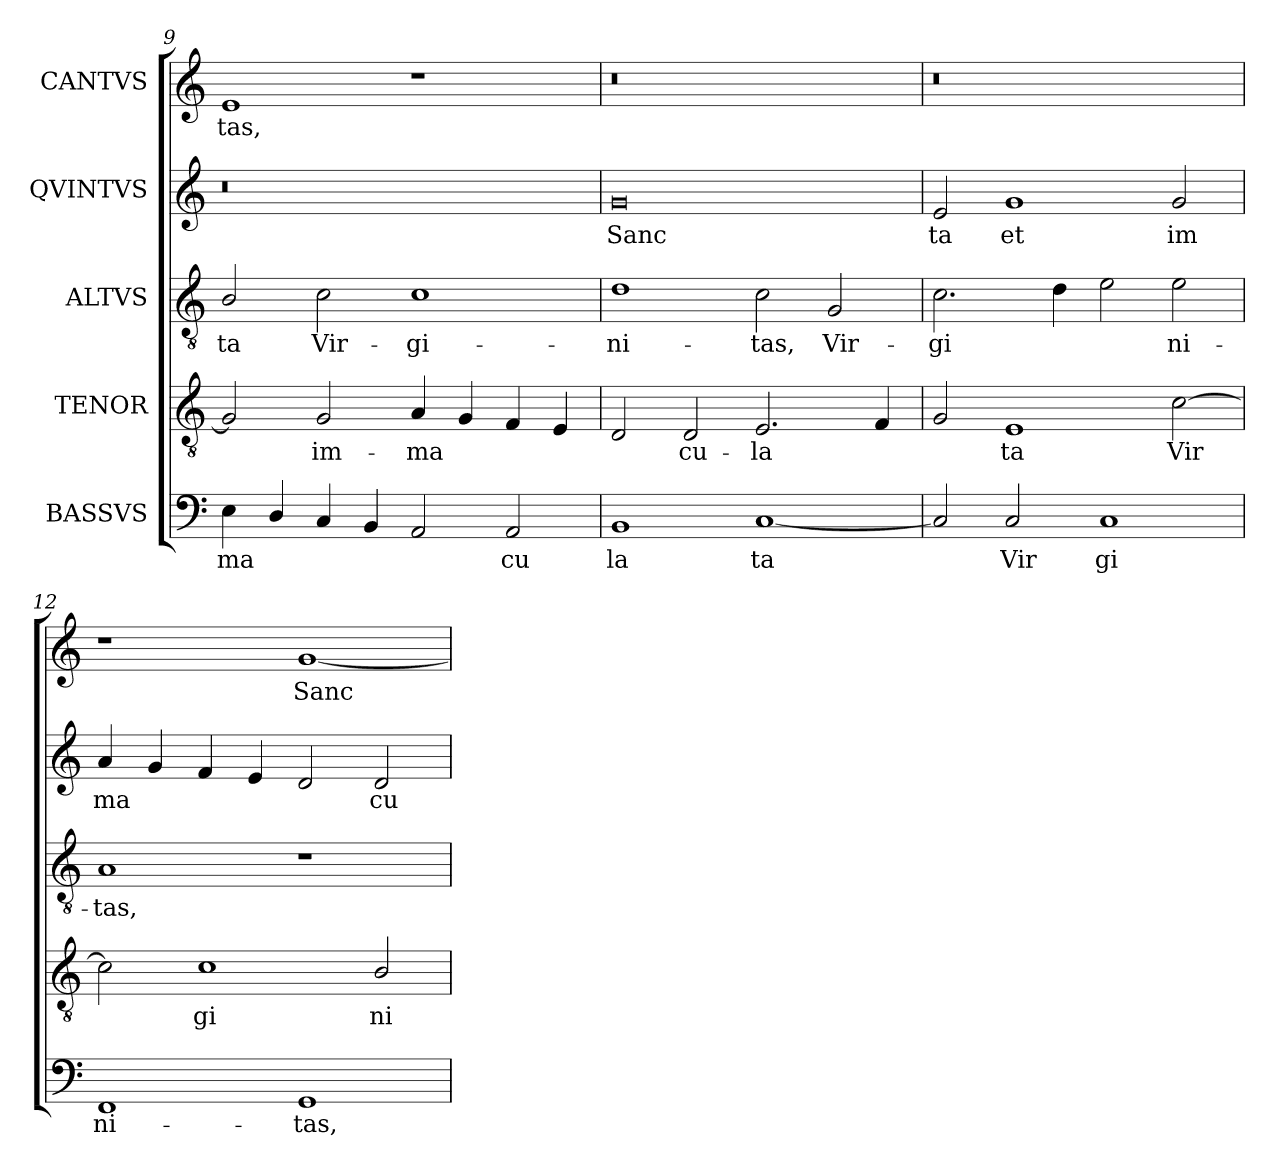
**kern	**text	**kern	**text	**kern	**text	**kern	**text	**kern	**text
*part5	*part5	*part4	*part4	*part3	*part3	*part2	*part2	*part1	*part1
*staff5	*staff5	*staff4	*staff4	*staff3	*staff3	*staff2	*staff2	*staff1	*staff1
*I"BASSVS	*	*I"TENOR	*	*I"ALTVS	*	*I"QVINTVS	*	*I"CANTVS	*
*clefF4	*	*clefGv2	*	*clefGv2	*	*clefG2	*	*clefG2	*
*k[]	*	*k[]	*	*k[]	*	*k[]	*	*k[]	*
*C:	*	*C:	*	*C:	*	*C:	*	*C:	*
=9	=9	=9	=9	=9	=9	=9	=9	=9	=9
!	!LO:LY:b:cj	!	!LO:LY:b:cj	!	!LO:LY:b:cj	!	!	!	!LO:LY:b:cj
4E\	ma	2G/]	.	2B/	-ta	0r	.	1e	-tas,
!	!LO:LY:b:cj	!	!	!	!	!	!	!	!
4D/	.	.	.	.	.	.	.	.	.
!	!LO:LY:b:cj	!	!LO:LY:b:cj	!	!LO:LY:b:cj	!	!	!	!
4C/	.	2G/	im-	2c\	Vir-	.	.	.	.
!	!LO:LY:b:cj	!	!	!	!	!	!	!	!
4BB/	.	.	.	.	.	.	.	.	.
!	!LO:LY:b:cj	!	!LO:LY:b:cj	!	!LO:LY:b:cj	!	!	!	!
2AA/	.	4A/	-ma-	1c	-gi-	.	.	1r	.
!	!	!	!LO:LY:b:cj	!	!	!	!	!	!
.	.	4G/	--	.	.	.	.	.	.
!	!LO:LY:b:cj	!	!LO:LY:b:cj	!	!	!	!	!	!
2AA/	cu	4F/	--	.	.	.	.	.	.
!	!	!	!LO:LY:b:cj	!	!	!	!	!	!
.	.	4E/	--	.	.	.	.	.	.
=10	=10	=10	=10	=10	=10	=10	=10	=10	=10
!	!LO:LY:b:cj	!	!LO:LY:b:cj	!	!LO:LY:b:cj	!	!LO:LY:b:cj	!	!
1BB	la	2D/	--	1d	-ni-	0g	Sanc	0r	.
!	!	!	!LO:LY:b:cj	!	!	!	!	!	!
.	.	2D/	-cu-	.	.	.	.	.	.
!	!LO:LY:b:cj	!	!LO:LY:b:cj	!	!LO:LY:b:cj	!	!	!	!
[<1C	ta	2.E/	-la-	2c\	-tas,	.	.	.	.
!	!	!	!	!	!LO:LY:b:cj	!	!	!	!
.	.	.	.	2G/	Vir-	.	.	.	.
!	!	!	!LO:LY:b:cj	!	!	!	!	!	!
.	.	4F/	--	.	.	.	.	.	.
=11	=11	=11	=11	=11	=11	=11	=11	=11	=11
!	!LO:LY:b:cj	!	!LO:LY:b:cj	!	!LO:LY:b:cj	!	!LO:LY:b:cj	!	!
2C/]	.	2G/	--	2.c\	-gi-	2e/	ta	0r	.
!	!LO:LY:b:cj	!	!LO:LY:b:cj	!	!	!	!LO:LY:b:cj	!	!
2C/	Vir	1E	-ta	.	.	1g	et	.	.
!	!	!	!	!	!LO:LY:b:cj	!	!	!	!
.	.	.	.	4d\	--	.	.	.	.
!	!LO:LY:b:cj	!	!	!	!LO:LY:b:cj	!	!	!	!
1C	gi	.	.	2e\	--	.	.	.	.
!	!	!	!LO:LY:b:cj	!	!LO:LY:b:cj	!	!LO:LY:b:cj	!	!
.	.	[>2c\	Vir-	2e\	-ni-	2g/	im	.	.
!!LO:PB:g=z
=12	=12	=12	=12	=12	=12	=12	=12	=12	=12
!	!LO:LY:b:cj	!	!LO:LY:b:cj	!	!LO:LY:b:cj	!	!LO:LY:b:cj	!	!
1FF	ni-	2c\]	--	1A	-tas,	4a/	ma-	1r	.
!	!	!	!	!	!	!	!LO:LY:b:cj	!	!
.	.	.	.	.	.	4g/	--	.	.
!	!	!	!LO:LY:b:cj	!	!	!	!LO:LY:b:cj	!	!
.	.	1c	-gi	.	.	4f/	--	.	.
!	!	!	!	!	!	!	!LO:LY:b:cj	!	!
.	.	.	.	.	.	4e/	--	.	.
!	!LO:LY:b:cj	!	!	!	!	!	!LO:LY:b:cj	!	!LO:LY:b:cj
1GG	-tas,	.	.	1r	.	2d/	--	[<1g	Sanc
!	!	!	!LO:LY:b:cj	!	!	!	!LO:LY:b:cj	!	!
.	.	2B/	ni	.	.	2d/	-cu-	.	.
=	=	=	=	=	=	=	=	=	=
*-	*-	*-	*-	*-	*-	*-	*-	*-	*-
